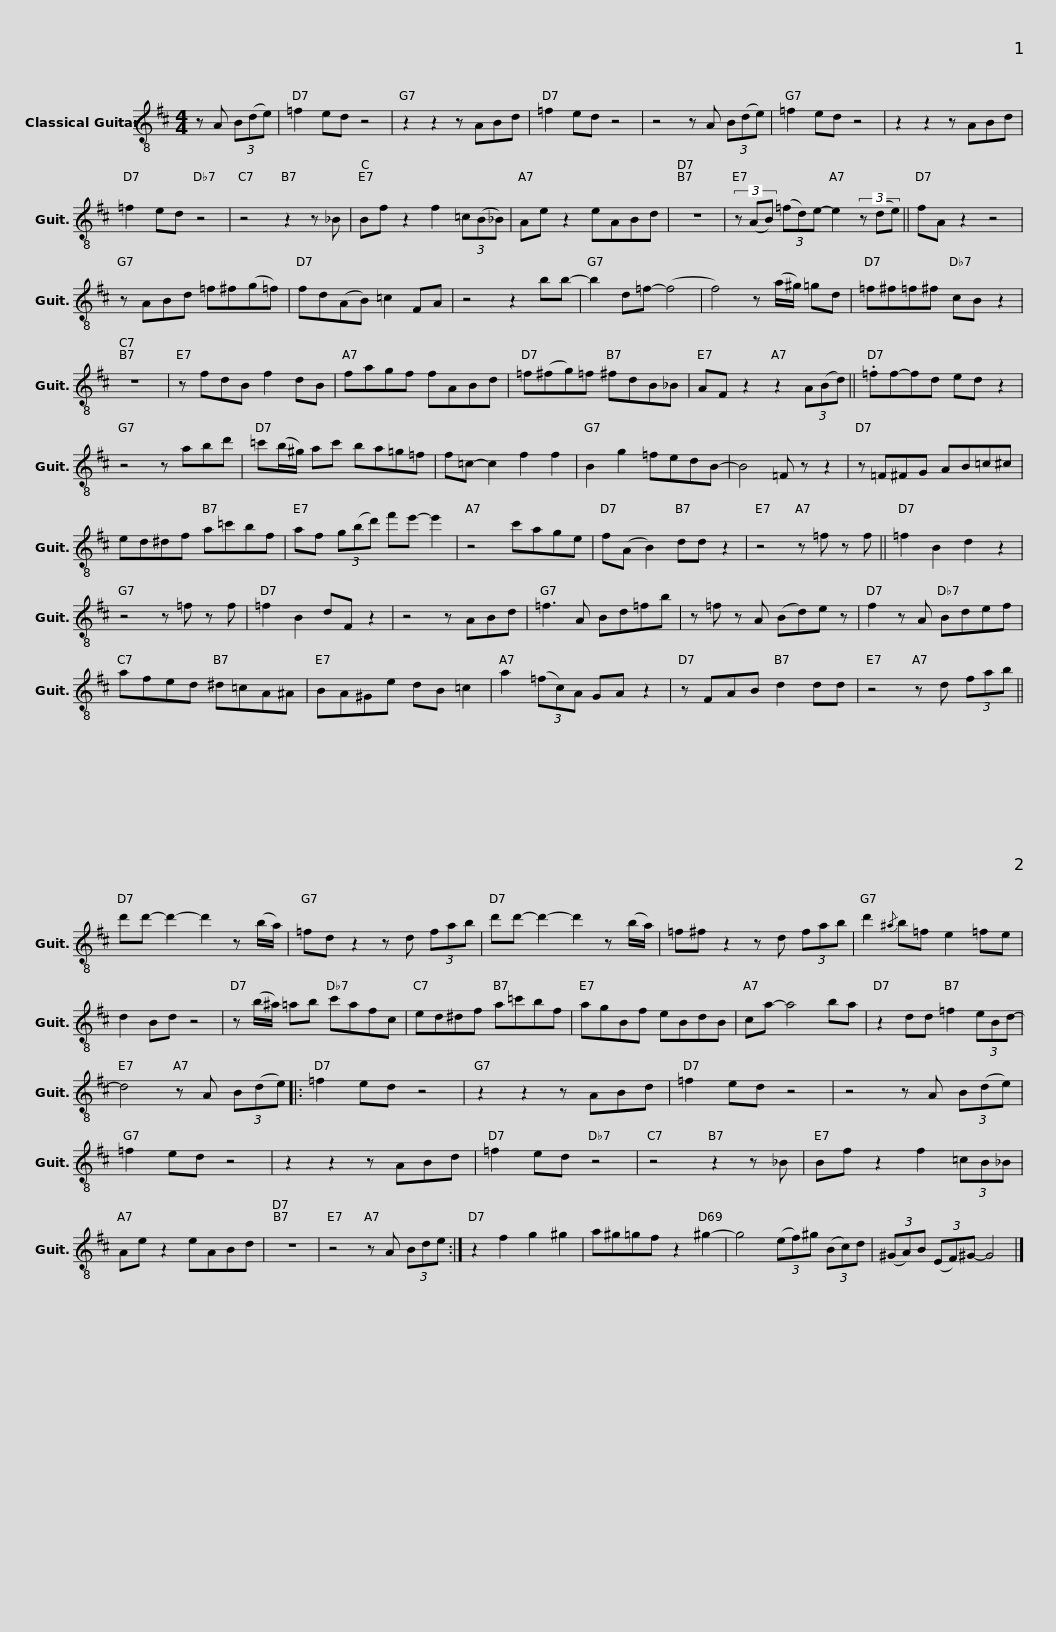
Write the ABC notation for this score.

X:1
L:1/8
M:4/4
I:linebreak $
K:D
V:1 treble-8
V:1
 z A (3B(de) | =f2 ed z4 | z2 z2 z ABd | =f2 ed z4 | z4 z A (3B(de) |$ %5
 =f2 ed z4 | z2 z2 z ABd | =f2 ed z4 | z4 z2 z _B |$ Bf z2 f2 (3=c(B_B) | %10
 Ae z2 eABd | z8 | (3z (AB) (3(=fd)e- e2 (3z (de) ||$ fA z2 z4 | z ABd =f^f(g=f) | %15
 fd(AB) =c2 FA | z4 z2 bb- |$ b2 d=f- (f4 | f4) z (a/^g/) =gd | =f^f=f^f cB z2 | %20
 z8 |$ z fdB f2 dB | fagf fABd | =f(^fg)=f ^fdB_B | AF z2 z2 (3A(Bd) ||$ %25
 .=ff-fd ed z2 | z4 z abd' | =c'(b/^g/) ac' ba=g=f | f=c- c2 f2 f2 |$ B2 g2 =fedB- | %30
 B4 =F z z2 | z =F^FG AB=c^c | ed^df a=c'bf |$ af (3g(bd') f'e'- e'2 | z4 c'age | %35
 f(A B2) dd z2 | z4 z =f z f ||$ =f2 B2 d2 z2 | z4 z =f z f | =f2 B2 dF z2 | %40
 z4 z ABd |$ =f3 A Bd=fb | z =f z A (Bd)e z | f2 z A Bdef | afed ^d=cA^A |$ %45
 BA^Ge dB =c2 | a2 (3(=fc)A GA z2 | z FAB d2 dd | z4 z d (3fab ||$ d'd'- d'2- d'2 z (b/a/) | %50
 =fd z2 z d (3fab | d'd'- d'2- d'2 z (b/a/) | =f^f z2 z d (3fab |$ d'2{/^a} b=f e2 =fe | d2 Bd z4 | %55
 z (b/^a/) =ab c'afc | ed^df a=c'bf |$ agBf eBdB | ca- a4 ba | z2 dd =f2 (3eBd- | %60
 d4 z A (3B(de) |:$ =f2 ed z4 | z2 z2 z ABd | =f2 ed z4 | z4 z A (3B(de) |$ %65
 =f2 ed z4 | z2 z2 z ABd | =f2 ed z4 | z4 z2 z _B |$ Bf z2 f2 (3=cB_B | %70
 Ae z2 eABd | z8 | z4 z A (3Bde :|$ z2 f2 g2 ^g2 | a^g=gf z2 ^g2- | %75
 g4 (3(ef)^g (3(Bc)d | (3(^GA)B (3(EF)^G- G4 |] %77
